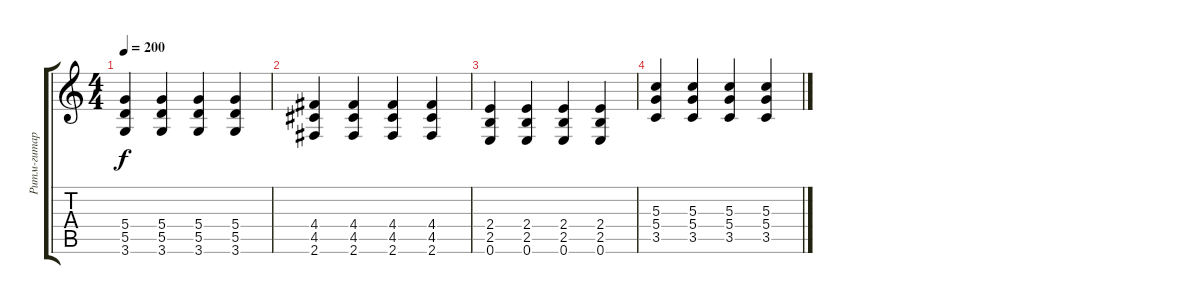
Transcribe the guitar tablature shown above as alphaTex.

\track ("Ритм-гитара" "Ритм-гитар") {instrument overdrivenguitar}
\staff {score tabs}
\tuning (E4 B3 G3 D3 A2 E2) {hide}
\ts (4 4)
\tempo 200
\clef g2
\ks c
(5.4 5.5 3.6).4{dy f} (5.4 5.5 3.6).4 (5.4 5.5 3.6).4 (5.4 5.5 3.6).4 |
(4.4 4.5 2.6).4 (4.4 4.5 2.6).4 (4.4 4.5 2.6).4 (4.4 4.5 2.6).4 |
(2.4 2.5 0.6).4 (2.4 2.5 0.6).4 (2.4 2.5 0.6).4 (2.4 2.5 0.6).4 |
(5.3 5.4 3.5).4 (5.3 5.4 3.5).4 (5.3 5.4 3.5).4 (5.3 5.4 3.5).4
